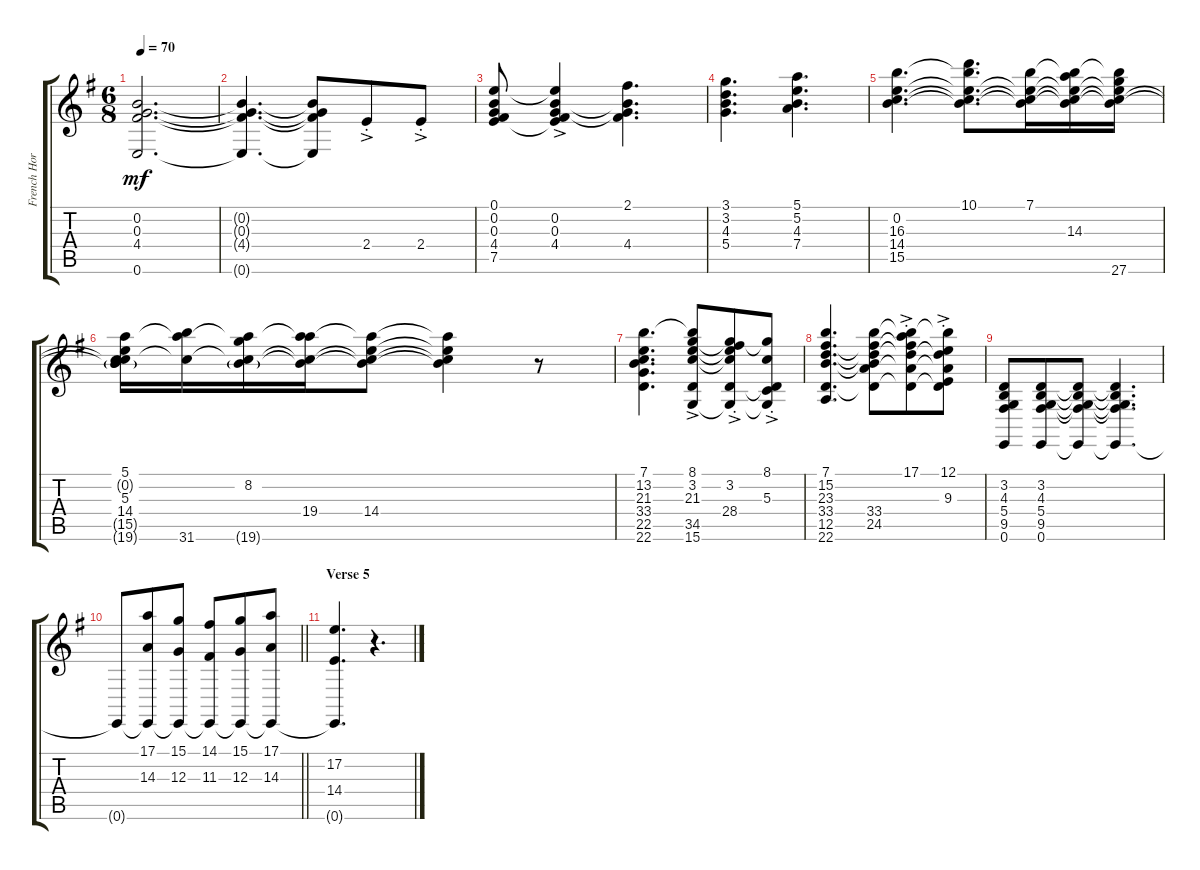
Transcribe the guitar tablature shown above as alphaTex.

\track ("French Horn" "French Hor") {instrument frenchhorn}
\staff {score tabs}
\tuning (E4 B3 G3 D3 A2 E2) {hide}
\ts (6 8)
\tempo 70
\clef g2
\ks g
(0.2 0.3 4.4 0.6).2{d ot 8vb dy mf} |
(0.2{t} 0.3{t} 4.4{t} 0.6{t}).4{d ot 8vb} (0.2{t} 0.3{t} 4.4{t} 0.6{t}).8{ot 8vb} 2.4{ac st}.8{ot 8vb} 2.4{ac st}.8{ot 8vb} |
(0.1 0.2 0.3 4.4 7.5).8{ot 8vb} (0.1{t} 0.2 0.3 4.4{ac} 7.5{t}).4{ot 8vb} (2.1 0.2{t} 0.3{t} 4.4).4{d ot 8vb} |
(3.1 3.2 4.3 5.4).4{d ot 8vb} (5.1 5.2 4.3 7.4).4{d ot 8vb} |
(0.2 16.3 14.4 15.5).4{d ot 8vb} (10.1 0.2{t} 16.3{t} 14.4{t} 15.5{t}).8{d ot 8vb} (7.1 0.2{t} 14.4{t} 15.5{t}).16{ot 8vb} (7.1{t} 0.2{t} 14.3 14.4{t} 15.5{t}).16{ot 8vb} (7.1{t} 0.2{t} 14.4{t} 15.5{t} 27.6).16{ot 8vb} |
(5.1 0.2{t} 5.3 14.4 15.5{t} 19.6{g}).16{ot 8vb} (5.1{t} 15.5{t} 31.6).16{ot 8vb} (5.1{t} 8.2 15.5{t} 19.6{g}).16{ot 8vb} (5.1{t} 19.4 15.5{t} 19.6{t}).16{ot 8vb} (5.1{t} 14.4 15.5{t} 19.6{t}).8{ot 8vb} (5.1{t} 14.4{t} 15.5{t} 19.6{t}).4{ot 8vb} r.8 |
(7.1 13.2 21.3 33.4 22.5 22.6).4{d} (8.1{ac} 3.2 21.3 33.4{t} 34.5 15.6).8 (8.1{t} 3.2 21.3{t} 28.4{ac st} 34.5{t} 15.6{t}).8 (8.1{ac st} 3.2{t} 5.3 34.5{t} 15.6{t}).8 |
(7.1 15.2 23.3 33.4 12.5 22.6).4{d} (7.1{t} 15.2{t} 23.3{t} 33.4 24.5 22.6{t}).8 (17.1{ac st} 15.2{t} 23.3{t} 33.4{t} 24.5{t} 22.6{t}).8 (12.1{ac st} 15.2{t} 9.3 33.4{t} 24.5{t} 22.6{t}).8 |
(3.2 4.3 5.4 9.5 0.6).8 (3.2 4.3 5.4 9.5 0.6).8 (3.2{t} 4.3{t} 5.4{t} 9.5{t} 0.6{t}).8 (3.2{t} 4.3{t} 5.4{t} 9.5{t} 0.6{t}).4{d} |
\barLineRight lightlight
0.6{t}.8 (17.1 14.3 0.6{t}).8 (15.1 12.3 0.6{t}).8 (14.1 11.3 0.6{t}).8 (15.1 12.3 0.6{t}).8 (17.1 14.3 0.6{t}).8 |
\section ("" "Verse 5")
(17.2 14.4 0.6{t}).4{d} r.4{d}
